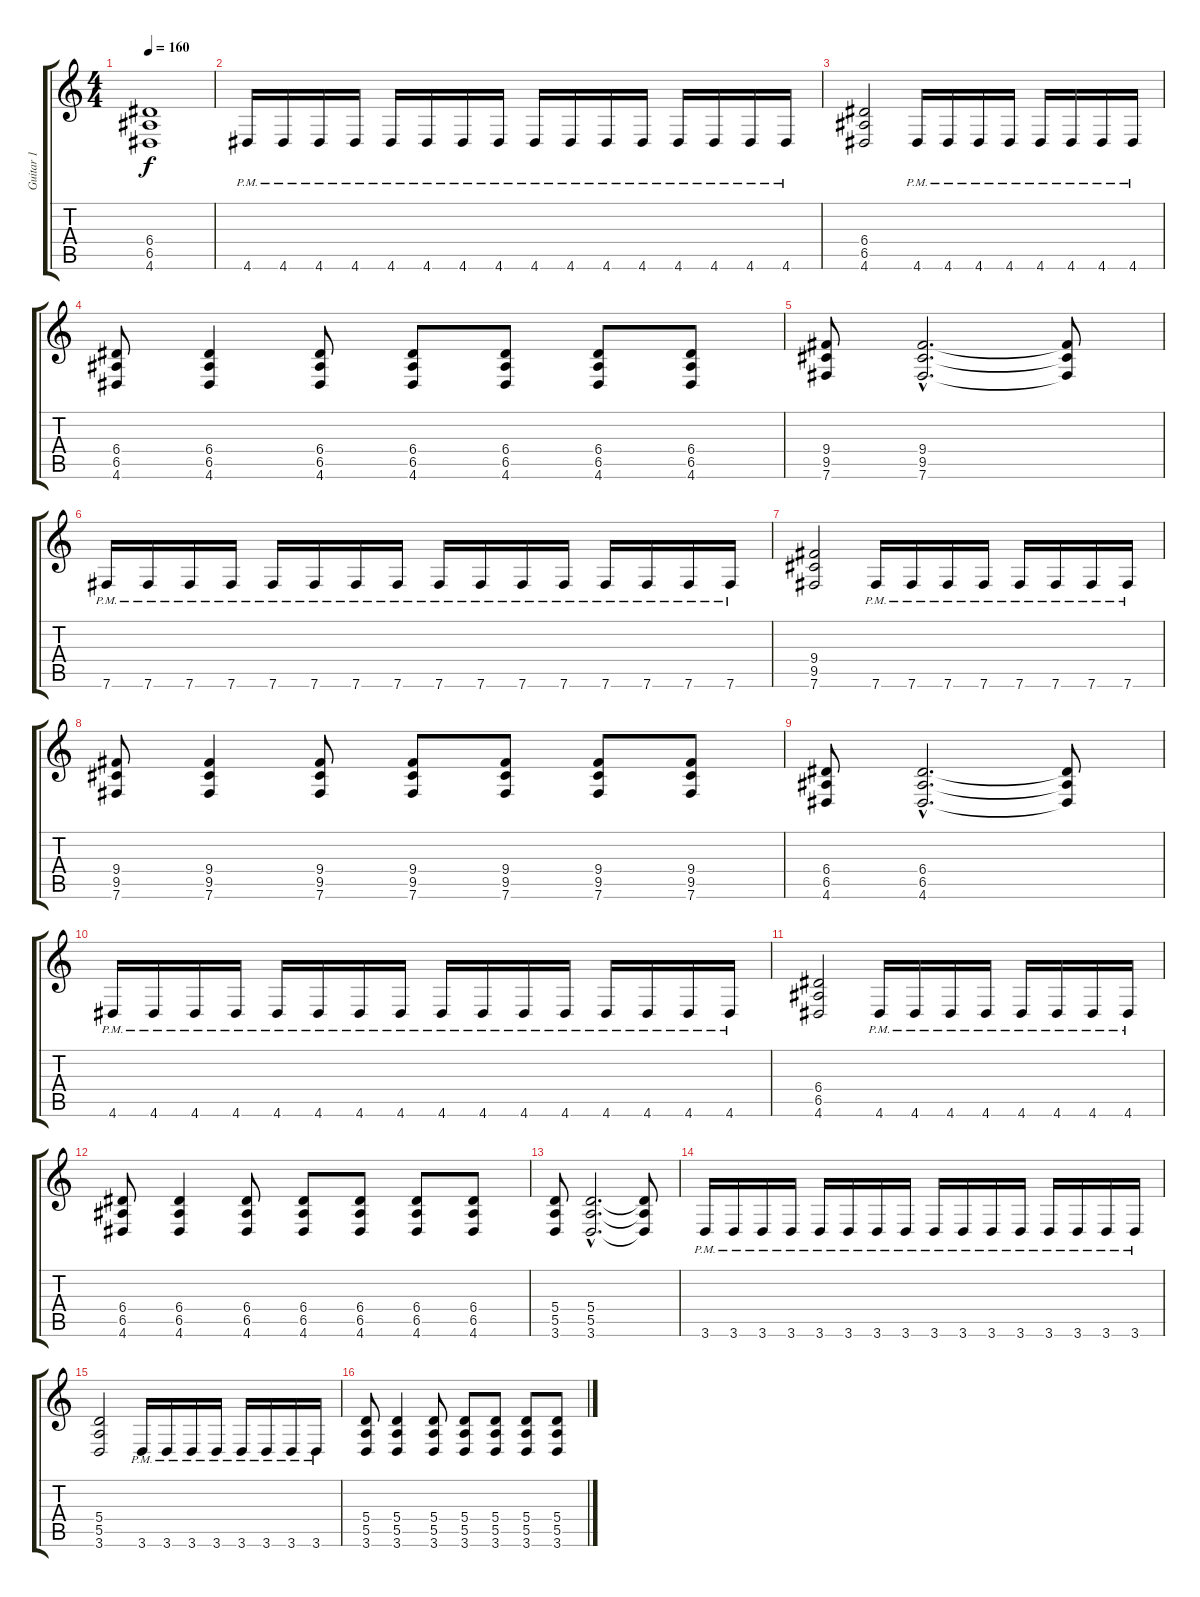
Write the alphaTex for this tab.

\track ("Guitar 1" "Guitar 1") {instrument distortionguitar}
\staff {score tabs}
\tuning (B3 Gb3 D3 A2 E2 B1) {hide}
\ts (4 4)
\tempo 160
\clef g2
\ks c
(6.4 6.5 4.6).1{dy f} |
4.6{pm}.16 4.6{pm}.16 4.6{pm}.16 4.6{pm}.16 4.6{pm}.16 4.6{pm}.16 4.6{pm}.16 4.6{pm}.16 4.6{pm}.16 4.6{pm}.16 4.6{pm}.16 4.6{pm}.16 4.6{pm}.16 4.6{pm}.16 4.6{pm}.16 4.6{pm}.16 |
(6.4 6.5 4.6).2 4.6{pm}.16 4.6{pm}.16 4.6{pm}.16 4.6{pm}.16 4.6{pm}.16 4.6{pm}.16 4.6{pm}.16 4.6{pm}.16 |
(6.4 6.5 4.6).8 (6.4 6.5 4.6).4 (6.4 6.5 4.6).8 (6.4 6.5 4.6).8 (6.4 6.5 4.6).8 (6.4 6.5 4.6).8 (6.4 6.5 4.6).8 |
(9.4 9.5 7.6).8 (9.4{hac} 9.5{hac} 7.6{hac}).2{d} (9.4{t} 9.5{t} 7.6{t}).8 |
7.6{pm}.16 7.6{pm}.16 7.6{pm}.16 7.6{pm}.16 7.6{pm}.16 7.6{pm}.16 7.6{pm}.16 7.6{pm}.16 7.6{pm}.16 7.6{pm}.16 7.6{pm}.16 7.6{pm}.16 7.6{pm}.16 7.6{pm}.16 7.6{pm}.16 7.6{pm}.16 |
(9.4 9.5 7.6).2 7.6{pm}.16 7.6{pm}.16 7.6{pm}.16 7.6{pm}.16 7.6{pm}.16 7.6{pm}.16 7.6{pm}.16 7.6{pm}.16 |
(9.4 9.5 7.6).8 (9.4 9.5 7.6).4 (9.4 9.5 7.6).8 (9.4 9.5 7.6).8 (9.4 9.5 7.6).8 (9.4 9.5 7.6).8 (9.4 9.5 7.6).8 |
(6.4 6.5 4.6).8 (6.4{hac} 6.5{hac} 4.6{hac}).2{d} (6.4{t} 6.5{t} 4.6{t}).8 |
4.6{pm}.16 4.6{pm}.16 4.6{pm}.16 4.6{pm}.16 4.6{pm}.16 4.6{pm}.16 4.6{pm}.16 4.6{pm}.16 4.6{pm}.16 4.6{pm}.16 4.6{pm}.16 4.6{pm}.16 4.6{pm}.16 4.6{pm}.16 4.6{pm}.16 4.6{pm}.16 |
(6.4 6.5 4.6).2 4.6{pm}.16 4.6{pm}.16 4.6{pm}.16 4.6{pm}.16 4.6{pm}.16 4.6{pm}.16 4.6{pm}.16 4.6{pm}.16 |
(6.4 6.5 4.6).8 (6.4 6.5 4.6).4 (6.4 6.5 4.6).8 (6.4 6.5 4.6).8 (6.4 6.5 4.6).8 (6.4 6.5 4.6).8 (6.4 6.5 4.6).8 |
(5.4 5.5 3.6).8 (5.4{hac} 5.5{hac} 3.6{hac}).2{d} (5.4{t} 5.5{t} 3.6{t}).8 |
3.6{pm}.16 3.6{pm}.16 3.6{pm}.16 3.6{pm}.16 3.6{pm}.16 3.6{pm}.16 3.6{pm}.16 3.6{pm}.16 3.6{pm}.16 3.6{pm}.16 3.6{pm}.16 3.6{pm}.16 3.6{pm}.16 3.6{pm}.16 3.6{pm}.16 3.6{pm}.16 |
(5.4 5.5 3.6).2 3.6{pm}.16 3.6{pm}.16 3.6{pm}.16 3.6{pm}.16 3.6{pm}.16 3.6{pm}.16 3.6{pm}.16 3.6{pm}.16 |
(5.4 5.5 3.6).8 (5.4 5.5 3.6).4 (5.4 5.5 3.6).8 (5.4 5.5 3.6).8 (5.4 5.5 3.6).8 (5.4 5.5 3.6).8 (5.4 5.5 3.6).8
